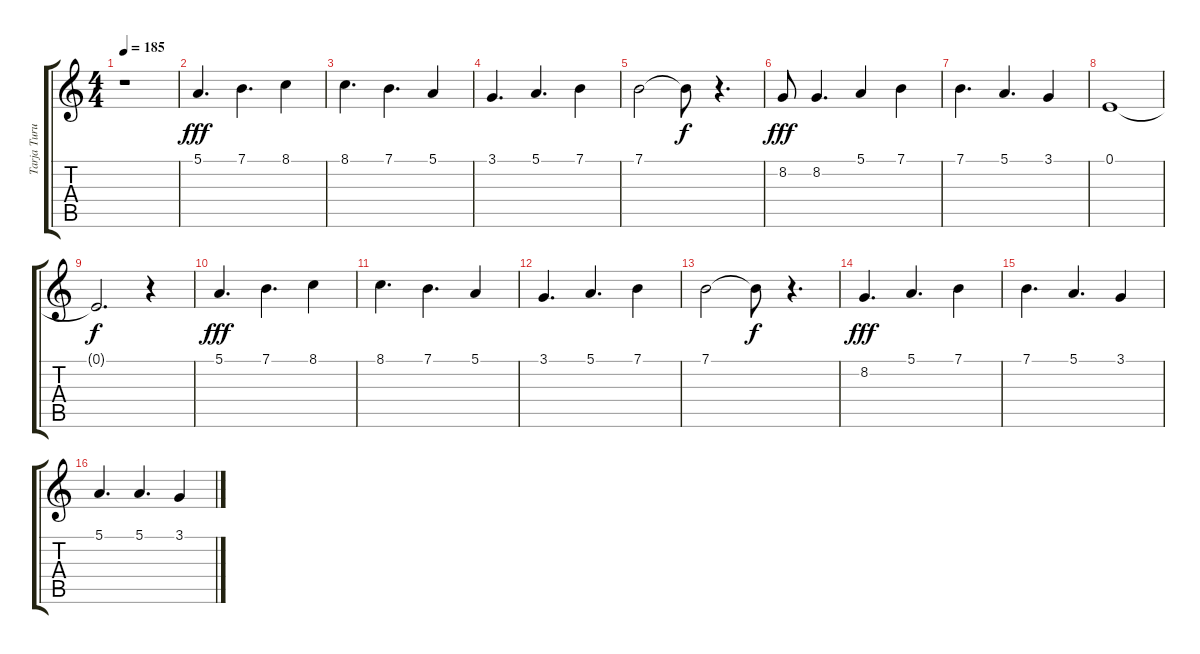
\track ("Tarja Turunen" "Tarja Turu") {instrument choiraahs}
\staff {score tabs}
\tuning (E4 B3 G3 D3 A2 E2) {hide}
\ts (4 4)
\tempo 185
\clef g2
\ks c
r.1{dy fff} |
5.1.4{d} 7.1.4{d} 8.1.4 |
8.1.4{d} 7.1.4{d} 5.1.4 |
3.1.4{d} 5.1.4{d} 7.1.4 |
7.1.2 7.1{t}.8{dy f} r.4{d} |
8.2.8{dy fff} 8.2.4{d} 5.1.4 7.1.4 |
7.1.4{d} 5.1.4{d} 3.1.4 |
0.1.1 |
0.1{t}.2{d dy f} r.4 |
5.1.4{d dy fff} 7.1.4{d} 8.1.4 |
8.1.4{d} 7.1.4{d} 5.1.4 |
3.1.4{d} 5.1.4{d} 7.1.4 |
7.1.2 7.1{t}.8{dy f} r.4{d} |
8.2.4{d dy fff} 5.1.4{d} 7.1.4 |
7.1.4{d} 5.1.4{d} 3.1.4 |
5.1.4{d} 5.1.4{d} 3.1.4
